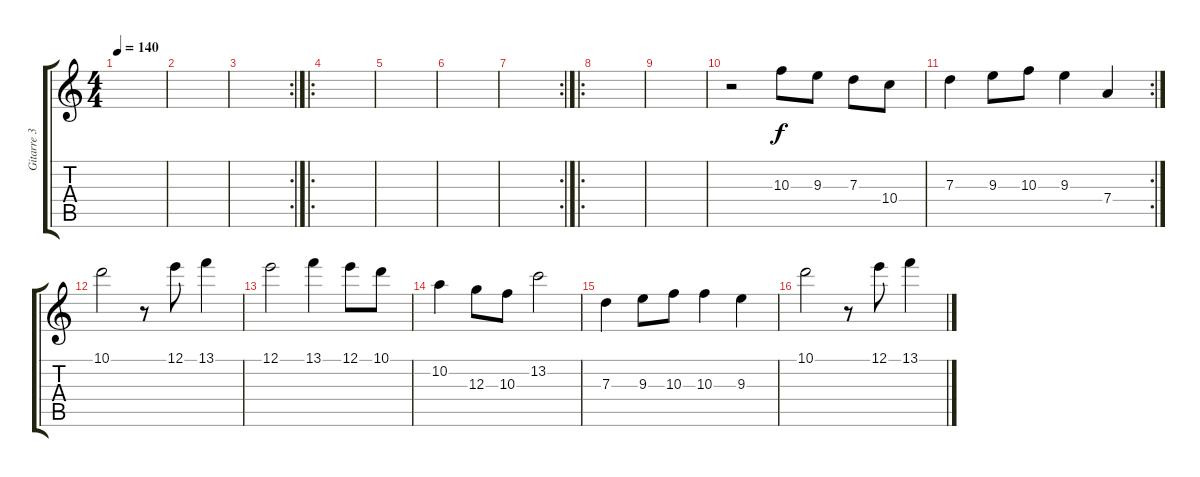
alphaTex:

\track ("Gitarre 3" "Gitarre 3") {instrument overdrivenguitar}
\staff {score tabs}
\tuning (E4 B3 G3 D3 A2 E2) {hide}
\ts (4 4)
\tempo 140
\clef g2
\ks c
|
|
\rc 2
|
\ro
|
|
|
\rc 2
|
\ro
|
|
r.2 10.3.8 9.3.8 7.3.8 10.4.8 |
\rc 2
7.3.4 9.3.8 10.3.8 9.3.4 7.4.4 |
10.1.2 r.8 12.1.8 13.1.4 |
12.1.2 13.1.4 12.1.8 10.1.8 |
10.2.4 12.3.8 10.3.8 13.2.2 |
7.3.4 9.3.8 10.3.8 10.3.4 9.3.4 |
10.1.2 r.8 12.1.8 13.1.4
